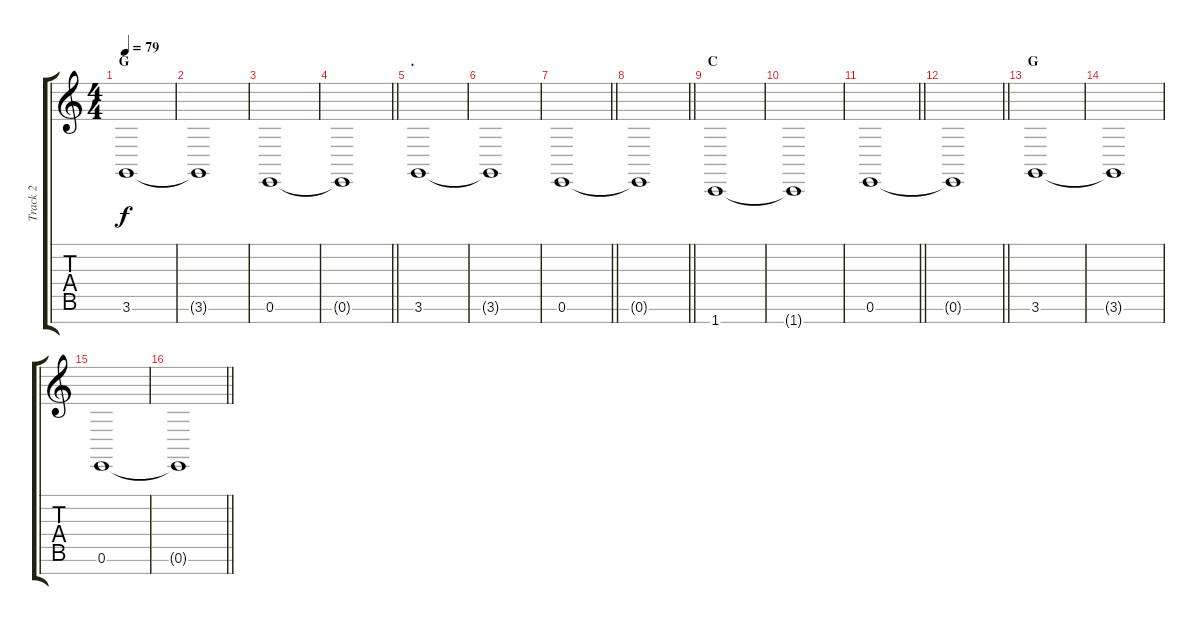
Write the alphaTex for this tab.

\track ("Track 2" "Track 2") {instrument lead1square}
\staff {score tabs}
\tuning (E4 B3 G3 D3 A2 E2 B1) {hide}
\ts (4 4)
\section ("" "G")
\tempo 79
\clef g2
\ks c
3.6.1{dy f} |
3.6{t}.1 |
0.6.1 |
\barLineRight lightlight
0.6{t}.1 |
\section ("" ".")
3.6.1 |
3.6{t}.1 |
\barLineRight lightlight
0.6.1 |
\barLineRight lightlight
0.6{t}.1 |
\section ("" "C")
1.7.1 |
1.7{t}.1 |
\barLineRight lightlight
0.6.1 |
\barLineRight lightlight
0.6{t}.1 |
\section ("" "G")
3.6.1 |
3.6{t}.1 |
0.6.1 |
\barLineRight lightlight
0.6{t}.1
